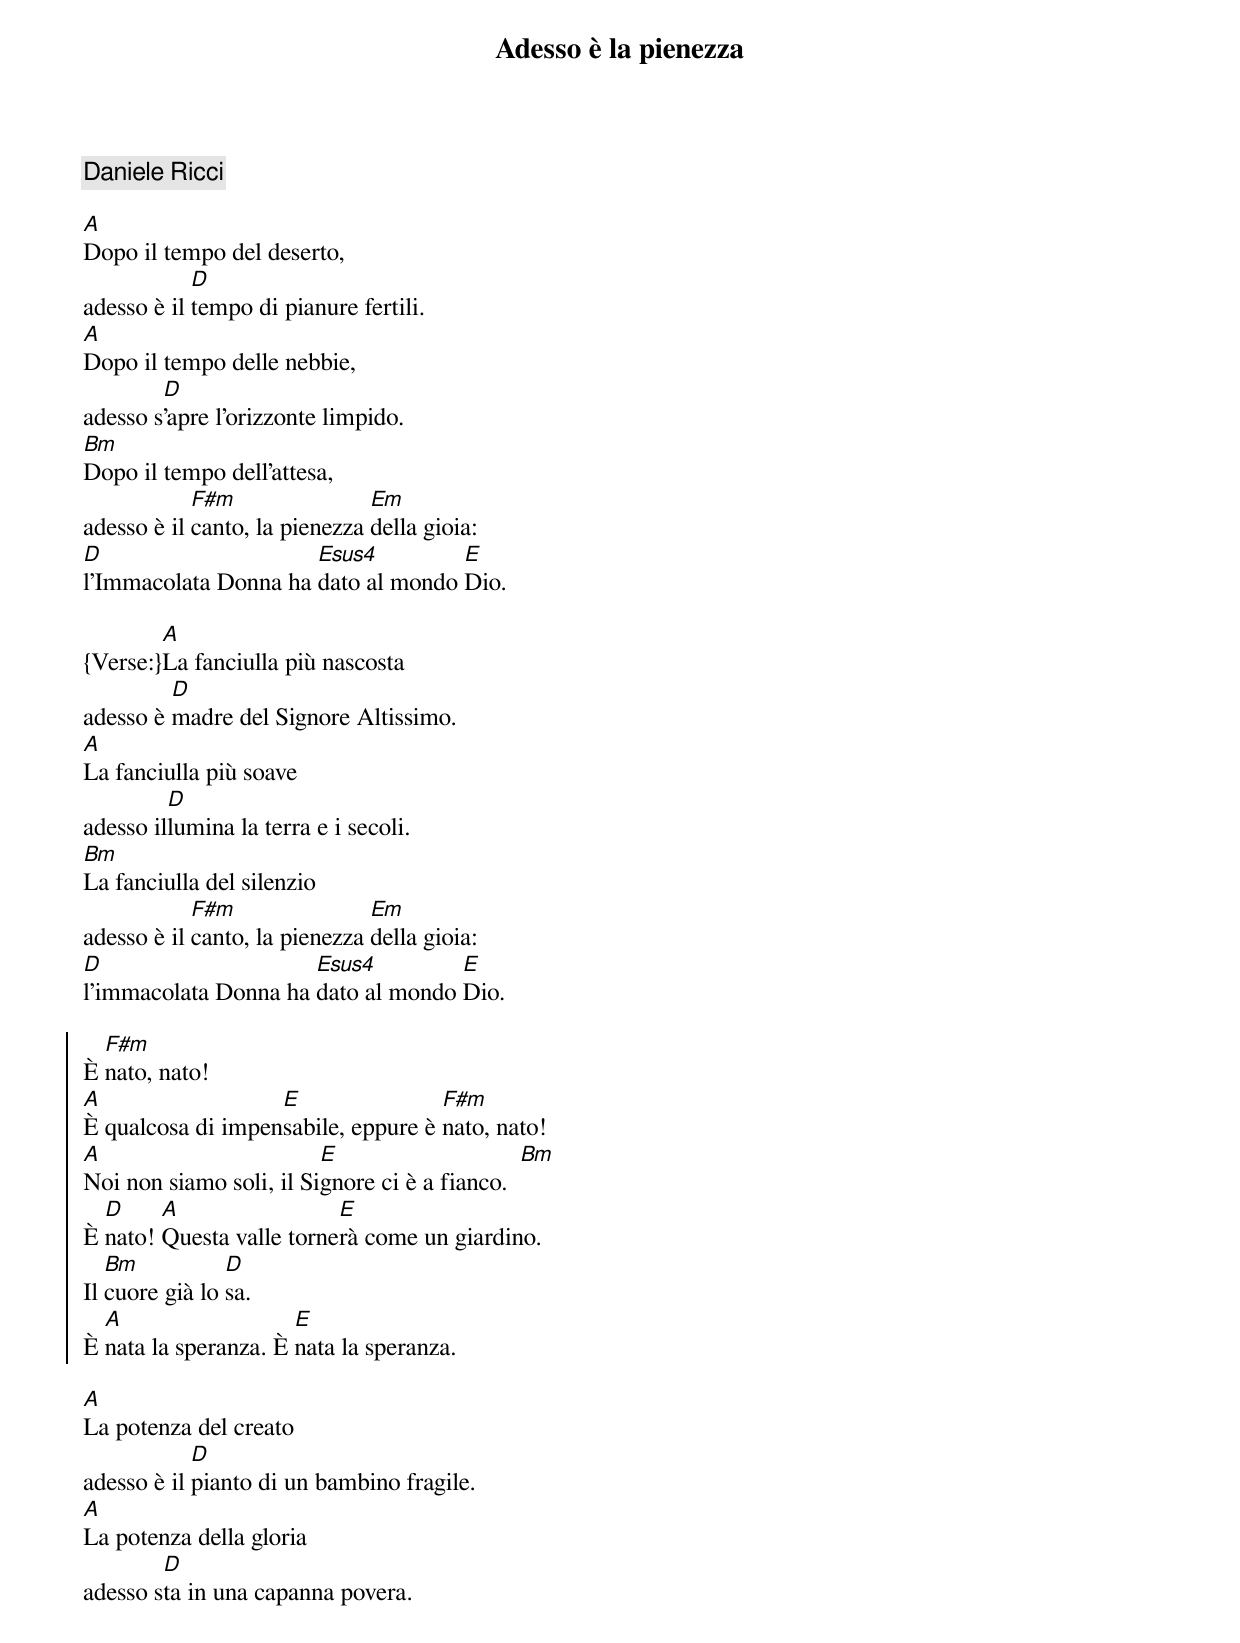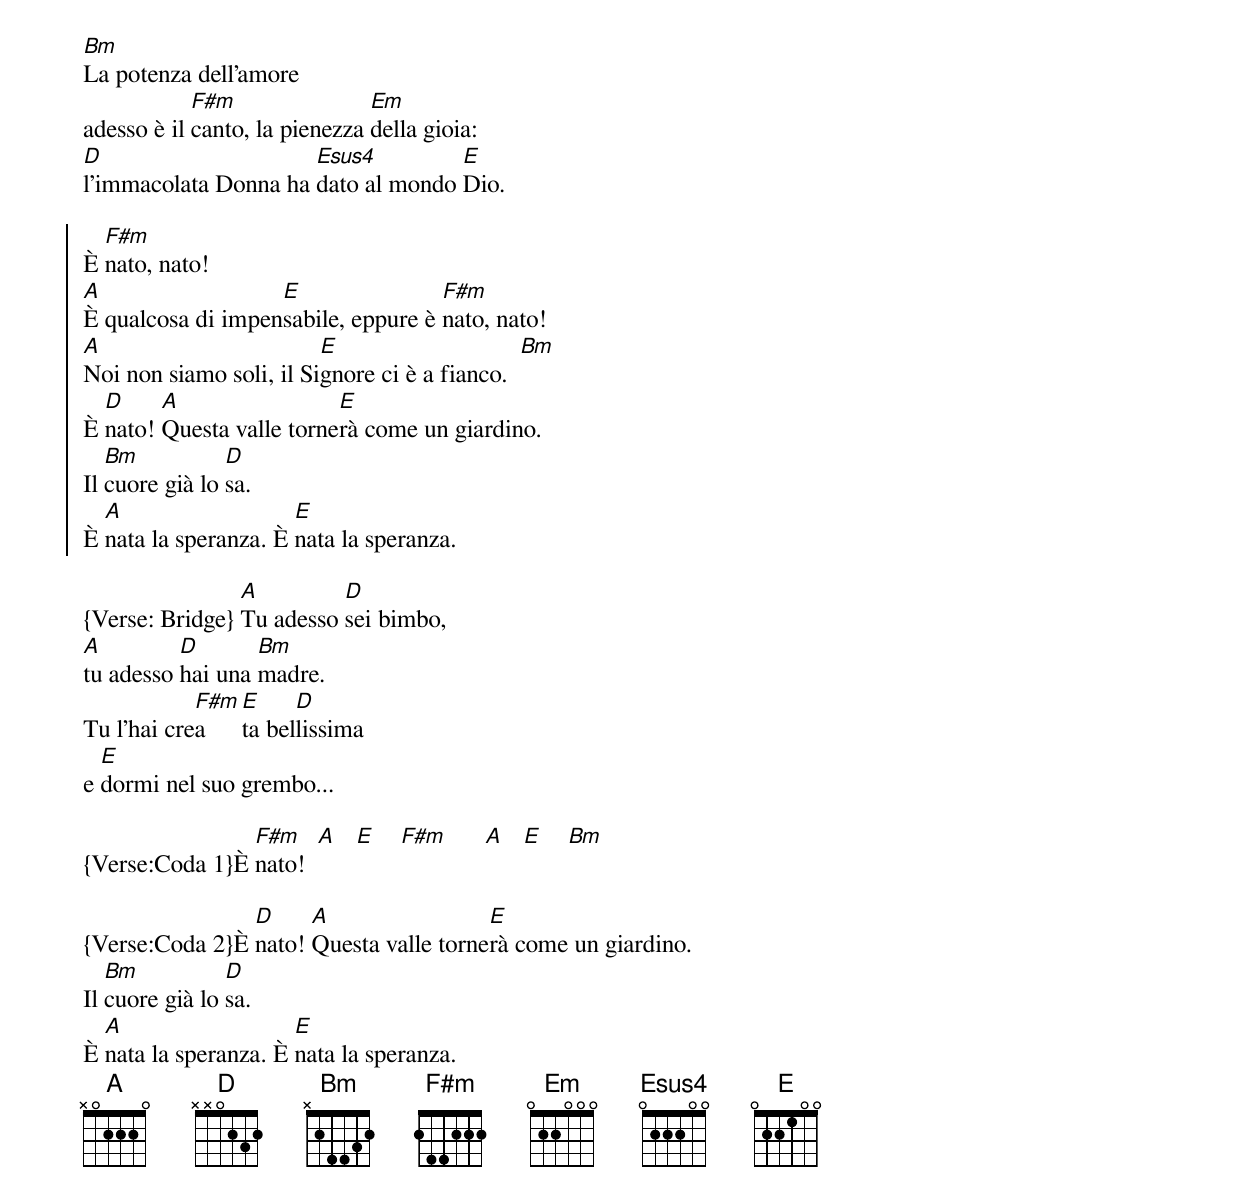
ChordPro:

{title: Adesso è la pienezza}
{c: Daniele Ricci}

[A]Dopo il tempo del deserto,
adesso è il [D]tempo di pianure fertili.
[A]Dopo il tempo delle nebbie,
adesso s[D]'apre l'orizzonte limpido.
[Bm]Dopo il tempo dell'attesa,
adesso è il [F#m]canto, la pienezza [Em]della gioia:
[D]l'Immacolata Donna ha [Esus4]dato al mondo [E]Dio.

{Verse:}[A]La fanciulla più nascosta
adesso è [D]madre del Signore Altissimo.
[A]La fanciulla più soave
adesso il[D]lumina la terra e i secoli.
[Bm]La fanciulla del silenzio
adesso è il [F#m]canto, la pienezza [Em]della gioia:
[D]l'immacolata Donna ha [Esus4]dato al mondo [E]Dio.

{soc}
È [F#m]nato, nato!
[A]È qualcosa di impen[E]sabile, eppure è [F#m]nato, nato!
[A]Noi non siamo soli, il Si[E]gnore ci è a fianco.  [Bm]
È [D]nato! [A]Questa valle torne[E]rà come un giardino.
Il [Bm]cuore già lo [D]sa.
È [A]nata la speranza. È [E]nata la speranza.
{eoc}

[A]La potenza del creato
adesso è il [D]pianto di un bambino fragile.
[A]La potenza della gloria
adesso s[D]ta in una capanna povera.
[Bm]La potenza dell'amore
adesso è il [F#m]canto, la pienezza [Em]della gioia:
[D]l'immacolata Donna ha [Esus4]dato al mondo [E]Dio.

{soc}
È [F#m]nato, nato!
[A]È qualcosa di impen[E]sabile, eppure è [F#m]nato, nato!
[A]Noi non siamo soli, il Si[E]gnore ci è a fianco.  [Bm]
È [D]nato! [A]Questa valle torne[E]rà come un giardino.
Il [Bm]cuore già lo [D]sa.
È [A]nata la speranza. È [E]nata la speranza.
{eoc}

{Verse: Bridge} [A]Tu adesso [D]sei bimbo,
[A]tu adesso [D]hai una [Bm]madre.
Tu l'hai cre[F#m]a[E]ta bel[D]lissima
e [E]dormi nel suo grembo...

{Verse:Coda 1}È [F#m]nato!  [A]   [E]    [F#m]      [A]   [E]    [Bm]

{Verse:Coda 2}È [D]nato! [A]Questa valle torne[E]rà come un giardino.
Il [Bm]cuore già lo [D]sa.
È [A]nata la speranza. È [E]nata la speranza.
